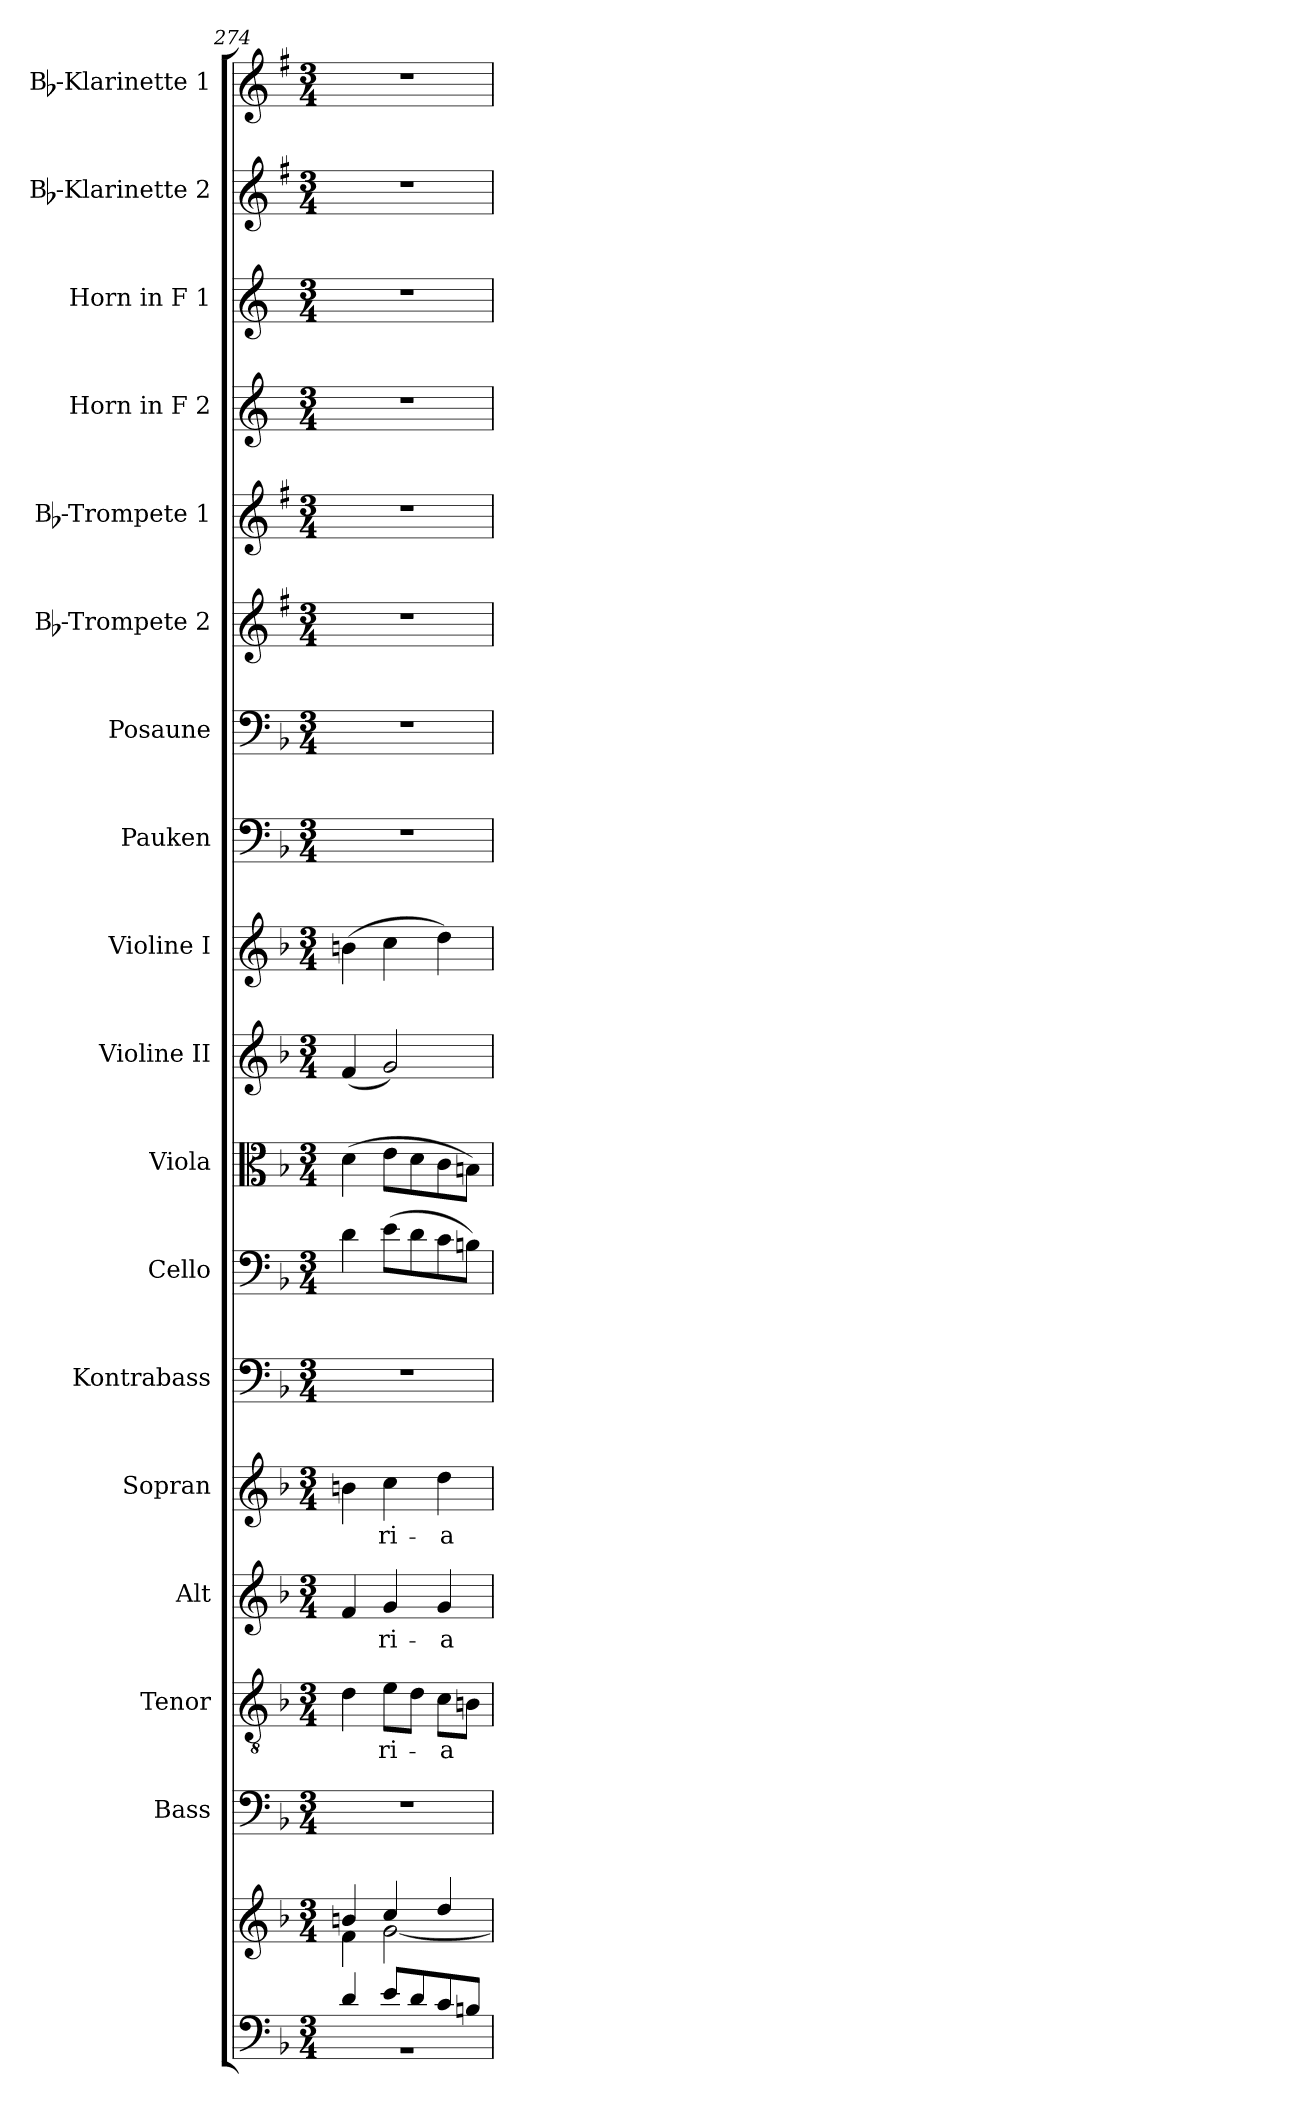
**kern	**kern	**kern	**kern	**text	**kern	**text	**kern	**text	**kern	**kern	**kern	**kern	**kern	**kern	**kern	**kern	**kern	**kern	**kern	**kern	**kern
*part18	*part18	*part17	*part16	*part16	*part15	*part15	*part14	*part14	*part13	*part12	*part11	*part10	*part9	*part8	*part7	*part6	*part5	*part4	*part3	*part2	*part1
*staff19	*staff18	*staff17	*staff16	*staff16	*staff15	*staff15	*staff14	*staff14	*staff13	*staff12	*staff11	*staff10	*staff9	*staff8	*staff7	*staff6	*staff5	*staff4	*staff3	*staff2	*staff1
*	*	*I"Bass	*I"Tenor	*	*I"Alt	*	*I"Sopran	*	*I"Kontrabass	*I"Cello	*I"Viola	*I"Violine II	*I"Violine I	*I"Pauken	*I"Posaune	*I"Bb-Trompete 2	*I"Bb-Trompete 1	*I"Horn in F 2	*I"Horn in F 1	*I"Bb-Klarinette 2	*I"Bb-Klarinette 1
*	*	*I'B.	*I'T.	*	*I'A.	*	*I'S.	*	*I'Kb.	*	*I'Vla.	*I'Vl. II	*I'Vl. I	*I'Pk.	*I'Pos.	*I'Bb Trp. 2	*I'Bb Trp. 1	*	*	*I'Bb Kl. 2	*I'Bb Kl. 1
*clefF4	*clefG2	*clefF4	*clefGv2	*	*clefG2	*	*clefG2	*	*clefF4	*clefF4	*clefC3	*clefG2	*clefG2	*clefF4	*clefF4	*clefG2	*clefG2	*clefG2	*clefG2	*clefG2	*clefG2
*	*	*	*	*	*	*	*	*	*ITrd7c12	*	*	*	*	*	*	*ITrd1c2	*ITrd1c2	*ITrd4c7	*ITrd4c7	*ITrd1c2	*ITrd1c2
*k[b-]	*k[b-]	*k[b-]	*k[b-]	*	*k[b-]	*	*k[b-]	*	*k[b-]	*k[b-]	*k[b-]	*k[b-]	*k[b-]	*k[b-]	*k[b-]	*k[b-]	*k[b-]	*k[b-]	*k[b-]	*k[b-]	*k[b-]
*F:	*F:	*F:	*F:	*	*F:	*	*F:	*	*F:	*F:	*F:	*F:	*F:	*F:	*F:	*F:	*F:	*F:	*F:	*F:	*F:
*M3/4	*M3/4	*M3/4	*M3/4	*	*M3/4	*	*M3/4	*	*M3/4	*M3/4	*M3/4	*M3/4	*M3/4	*M3/4	*M3/4	*M3/4	*M3/4	*M3/4	*M3/4	*M3/4	*M3/4
=274	=274	=274	=274	=274	=274	=274	=274	=274	=274	=274	=274	=274	=274	=274	=274	=274	=274	=274	=274	=274	=274
*^	*	*	*	*	*	*	*	*	*	*	*	*	*	*	*	*	*	*	*	*	*
!	!LO:N:vis=1	!	!	!	!	!	!	!	!	!	!	!	!	!	!	!	!	!	!	!	!	!
*	*	*^	*	*	*	*	*	*	*	*	*	*	*	*	*	*	*	*	*	*	*	*
4d/	2.rBB	4bn/	4f\	2.r	4d\	.	4f/	.	4bn\	.	2.r	4d\	(>4d\	(<4f/	(>4bn\	2.r	2.r	2.r	2.r	2.r	2.r	2.r	2.r
!	!	!	!	!	!	!LO:LY:b	!	!LO:LY:b	!	!LO:LY:b	!	!	!	!	!	!	!	!	!	!	!	!	!
8e/L	.	4cc/	[<2g\	.	8e\L	-ri-	4g/	-ri-	4cc\	-ri-	.	(>8e\L	8e\L	2g/)	4cc\	.	.	.	.	.	.	.	.
8d/	.	.	.	.	8d\J	.	.	.	.	.	.	8d\	8d\	.	.	.	.	.	.	.	.	.	.
!	!	!	!	!	!	!LO:LY:b	!	!LO:LY:b	!	!LO:LY:b	!	!	!	!	!	!	!	!	!	!	!	!	!
8c/	.	4dd/	.	.	8c\L	-a	4g/	-a	4dd\	-a	.	8c\	8c\	.	4dd\)	.	.	.	.	.	.	.	.
8Bn/J	.	.	.	.	8Bn\J	.	.	.	.	.	.	8Bn\J)	8Bn\J)	.	.	.	.	.	.	.	.	.	.
*v	*v	*	*	*	*	*	*	*	*	*	*	*	*	*	*	*	*	*	*	*	*	*	*
*	*v	*v	*	*	*	*	*	*	*	*	*	*	*	*	*	*	*	*	*	*	*	*
=	=	=	=	=	=	=	=	=	=	=	=	=	=	=	=	=	=	=	=	=	=
*-	*-	*-	*-	*-	*-	*-	*-	*-	*-	*-	*-	*-	*-	*-	*-	*-	*-	*-	*-	*-	*-
